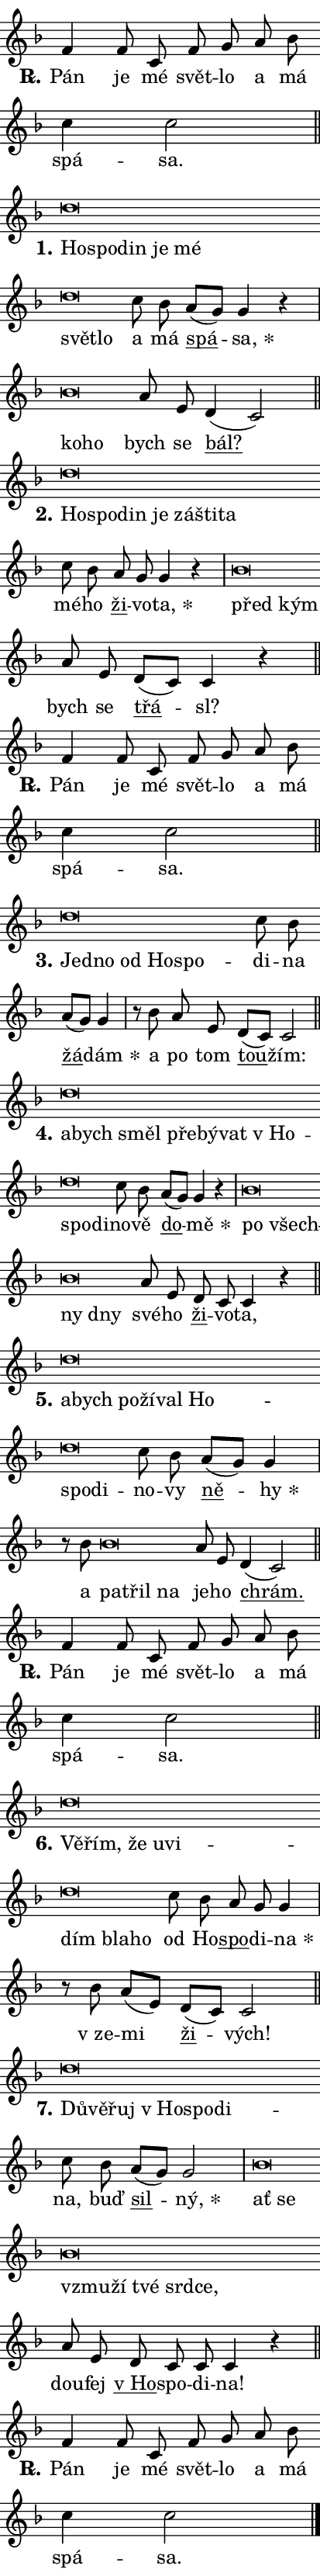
\version "2.22.1"
\header { tagline = "" }
\paper {
  indent = 0\cm
  top-margin = 0\cm
  right-margin = 0\cm
  bottom-margin = 0\cm
  left-margin = 0\cm
  paper-width = 7\cm
  page-breaking = #ly:one-page-breaking
  system-system-spacing.basic-distance = #11
  score-system-spacing.basic-distance = #11
  ragged-last = ##f
}


%% Author: Thomas Morley
%% https://lists.gnu.org/archive/html/lilypond-user/2020-05/msg00002.html
#(define (line-position grob)
"Returns position of @var[grob} in current system:
   @code{'start}, if at first time-step
   @code{'end}, if at last time-step
   @code{'middle} otherwise
"
  (let* ((col (ly:item-get-column grob))
         (ln (ly:grob-object col 'left-neighbor))
         (rn (ly:grob-object col 'right-neighbor))
         (col-to-check-left (if (ly:grob? ln) ln col))
         (col-to-check-right (if (ly:grob? rn) rn col))
         (break-dir-left
           (and
             (ly:grob-property col-to-check-left 'non-musical #f)
             (ly:item-break-dir col-to-check-left)))
         (break-dir-right
           (and
             (ly:grob-property col-to-check-right 'non-musical #f)
             (ly:item-break-dir col-to-check-right))))
        (cond ((eqv? 1 break-dir-left) 'start)
              ((eqv? -1 break-dir-right) 'end)
              (else 'middle))))

#(define (tranparent-at-line-position vctor)
  (lambda (grob)
  "Relying on @code{line-position} select the relevant enry from @var{vctor}.
Used to determine transparency,"
    (case (line-position grob)
      ((end) (not (vector-ref vctor 0)))
      ((middle) (not (vector-ref vctor 1)))
      ((start) (not (vector-ref vctor 2))))))

noteHeadBreakVisibility =
#(define-music-function (break-visibility)(vector?)
"Makes @code{NoteHead}s transparent relying on @var{break-visibility}"
#{
  \override NoteHead.transparent =
    #(tranparent-at-line-position break-visibility)
#})

#(define delete-ledgers-for-transparent-note-heads
  (lambda (grob)
    "Reads whether a @code{NoteHead} is transparent.
If so this @code{NoteHead} is removed from @code{'note-heads} from
@var{grob}, which is supposed to be @code{LedgerLineSpanner}.
As a result ledgers are not printed for this @code{NoteHead}"
    (let* ((nhds-array (ly:grob-object grob 'note-heads))
           (nhds-list
             (if (ly:grob-array? nhds-array)
                 (ly:grob-array->list nhds-array)
                 '()))
           ;; Relies on the transparent-property being done before
           ;; Staff.LedgerLineSpanner.after-line-breaking is executed.
           ;; This is fragile ...
           (to-keep
             (remove
               (lambda (nhd)
                 (ly:grob-property nhd 'transparent #f))
               nhds-list)))
      ;; TODO find a better method to iterate over grob-arrays, similiar
      ;; to filter/remove etc for lists
      ;; For now rebuilt from scratch
      (set! (ly:grob-object grob 'note-heads)  '())
      (for-each
        (lambda (nhd)
          (ly:pointer-group-interface::add-grob grob 'note-heads nhd))
        to-keep))))

hideNotes = {
  \noteHeadBreakVisibility #begin-of-line-visible
}
unHideNotes = {
  \noteHeadBreakVisibility #all-visible
}

% work-around for resetting accidentals
% https://lilypond.org/doc/v2.23/Documentation/notation/displaying-rhythms#unmetered-music
cadenzaMeasure = {
  \cadenzaOff
  \partial 1024 s1024
  \cadenzaOn
}

#(define-markup-command (accent layout props text) (markup?)
  "Underline accented syllable"
  (interpret-markup layout props
    #{\markup \override #'(offset . 4.3) \underline { #text }#}))

responsum = \markup \concat {
  "R" \hspace #-1.05 \path #0.1 #'((moveto 0 0.07) (lineto 0.9 0.8)) \hspace #0.05 "."
}

\layout {
    \context {
        \Staff
        \remove "Time_signature_engraver"
        \override LedgerLineSpanner.after-line-breaking = #delete-ledgers-for-transparent-note-heads
    }
    \context {
        \Voice {
            \override NoteHead.output-attributes = #'((class . "notehead"))
            \override Hairpin.height = #0.55
        }
    }
    \context {
        \Lyrics {
            \override StanzaNumber.output-attributes = #'((class . "stanzanumber"))
            \override LyricSpace.minimum-distance = #0.9
            \override LyricText.font-name = #"TeX Gyre Schola"
            \override LyricText.font-size = 1
            \override StanzaNumber.font-name = #"TeX Gyre Schola Bold"
            \override StanzaNumber.font-size = 1
        }
    }
}

% magnetic-lyrics.ily
%
%   written by
%     Jean Abou Samra <jean@abou-samra.fr>
%     Werner Lemberg <wl@gnu.org>
%
%   adapted by
%     Jiri Hon <jiri.hon@gmail.com>
%
% Version 2022-Apr-15

% https://www.mail-archive.com/lilypond-user@gnu.org/msg149350.html

#(define (Left_hyphen_pointer_engraver context)
   "Collect syllable-hyphen-syllable occurrences in lyrics and store
them in properties.  This engraver only looks to the left.  For
example, if the lyrics input is @code{foo -- bar}, it does the
following.

@itemize @bullet
@item
Set the @code{text} property of the @code{LyricHyphen} grob between
@q{foo} and @q{bar} to @code{foo}.

@item
Set the @code{left-hyphen} property of the @code{LyricText} grob with
text @q{foo} to the @code{LyricHyphen} grob between @q{foo} and
@q{bar}.
@end itemize

Use this auxiliary engraver in combination with the
@code{lyric-@/text::@/apply-@/magnetic-@/offset!} hook."
   (let ((hyphen #f)
         (text #f))
     (make-engraver
      (acknowledgers
       ((lyric-syllable-interface engraver grob source-engraver)
        (set! text grob)))
      (end-acknowledgers
       ((lyric-hyphen-interface engraver grob source-engraver)
        ;(when (not (grob::has-interface grob 'lyric-space-interface))
          (set! hyphen grob)));)
      ((stop-translation-timestep engraver)
       (when (and text hyphen)
         (ly:grob-set-object! text 'left-hyphen hyphen))
       (set! text #f)
       (set! hyphen #f)))))

#(define (lyric-text::apply-magnetic-offset! grob)
   "If the space between two syllables is less than the value in
property @code{LyricText@/.details@/.squash-threshold}, move the right
syllable to the left so that it gets concatenated with the left
syllable.

Use this function as a hook for
@code{LyricText@/.after-@/line-@/breaking} if the
@code{Left_@/hyphen_@/pointer_@/engraver} is active."
   (let ((hyphen (ly:grob-object grob 'left-hyphen #f)))
     (when hyphen
       (let ((left-text (ly:spanner-bound hyphen LEFT)))
         (when (grob::has-interface left-text 'lyric-syllable-interface)
           (let* ((common (ly:grob-common-refpoint grob left-text X))
                  (this-x-ext (ly:grob-extent grob common X))
                  (left-x-ext
                   (begin
                     ;; Trigger magnetism for left-text.
                     (ly:grob-property left-text 'after-line-breaking)
                     (ly:grob-extent left-text common X)))
                  ;; `delta` is the gap width between two syllables.
                  (delta (- (interval-start this-x-ext)
                            (interval-end left-x-ext)))
                  (details (ly:grob-property grob 'details))
                  (threshold (assoc-get 'squash-threshold details 0.2)))
             (when (< delta threshold)
               (let* (;; We have to manipulate the input text so that
                      ;; ligatures crossing syllable boundaries are not
                      ;; disabled.  For languages based on the Latin
                      ;; script this is essentially a beautification.
                      ;; However, for non-Western scripts it can be a
                      ;; necessity.
                      (lt (ly:grob-property left-text 'text))
                      (rt (ly:grob-property grob 'text))
                      (is-space (grob::has-interface hyphen 'lyric-space-interface))
                      (space (if is-space " " ""))
                      (space-markup (grob-interpret-markup grob " "))
                      (space-size (interval-length (ly:stencil-extent space-markup X)))
                      (extra-delta (if is-space space-size 0))
                      ;; Append new syllable.
                      (ltrt-space (if (and (string? lt) (string? rt))
                                (string-append lt space rt)
                                (make-concat-markup (list lt space rt))))
                      ;; Right-align `ltrt` to the right side.
                      (ltrt-space-markup (grob-interpret-markup
                               grob
                               (make-translate-markup
                                (cons (interval-length this-x-ext) 0)
                                (make-right-align-markup ltrt-space)))))
                 (begin
                   ;; Don't print `left-text`.
                   (ly:grob-set-property! left-text 'stencil #f)
                   ;; Set text and stencil (which holds all collected
                   ;; syllables so far) and shift it to the left.
                   (ly:grob-set-property! grob 'text ltrt-space)
                   (ly:grob-set-property! grob 'stencil ltrt-space-markup)
                   (ly:grob-translate-axis! grob (- (- delta extra-delta)) X))))))))))


#(define (lyric-hyphen::displace-bounds-first grob)
   ;; Make very sure this callback isn't triggered too early.
   (let ((left (ly:spanner-bound grob LEFT))
         (right (ly:spanner-bound grob RIGHT)))
     (ly:grob-property left 'after-line-breaking)
     (ly:grob-property right 'after-line-breaking)
     (ly:lyric-hyphen::print grob)))

squashThreshold = #0.4

\layout {
  \context {
    \Lyrics
    \consists #Left_hyphen_pointer_engraver
    \override LyricText.after-line-breaking =
      #lyric-text::apply-magnetic-offset!
    \override LyricHyphen.stencil = #lyric-hyphen::displace-bounds-first
    \override LyricText.details.squash-threshold = \squashThreshold
    \override LyricHyphen.minimum-distance = 0
    \override LyricHyphen.minimum-length = \squashThreshold
  }
}

squash = \override LyricText.details.squash-threshold = 9999
unSquash = \override LyricText.details.squash-threshold = \squashThreshold

left = \override LyricText.self-alignment-X = #LEFT
unLeft = \revert LyricText.self-alignment-X

starOffset = #(lambda (grob) 
                (let ((x_offset (ly:self-alignment-interface::aligned-on-x-parent grob)))
                  (if (= x_offset 0) 0 (+ x_offset 1.2))))

star = #(define-music-function (syllable)(string?)
"Append star separator at the end of a syllable"
#{
  \once \override LyricText.X-offset = #starOffset
  \lyricmode { \markup {
    #syllable
    \override #'((font-name . "TeX Gyre Schola Bold")) \hspace #0.2 \lower #0.65 \larger "*"
  } }
#})

starAccent = #(define-music-function (syllable)(string?)
"Append star separator at the end of a syllable and make accent"
#{
  \once \override LyricText.X-offset = #starOffset
  \lyricmode { \markup {
    \accent #syllable
    \override #'((font-name . "TeX Gyre Schola Bold")) \hspace #0.2 \lower #0.65 \larger "*"
  } }
#})

breath = #(define-music-function (syllable)(string?)
"Append breathing indicator at the end of a syllable"
#{
  \lyricmode { \markup { #syllable "+" } }
#})

optionalBreath = #(define-music-function (syllable)(string?)
"Append optional breathing indicator at the end of a syllable"
#{
  \lyricmode { \markup { #syllable "(+)" } }
#})


\score {
    <<
        \new Voice = "melody" { \cadenzaOn \key f \major \relative { f'4 f8 c f g a bes \bar "" c4 c2 \cadenzaMeasure \bar "||" \break }
\relative { d''\breve*1/16 \hideNotes \breve*1/16 \bar "" \breve*1/16 \bar "" \breve*1/16 \bar "" \breve*1/16 \bar "" \breve*1/16 \breve*1/16 \bar "" \unHideNotes c8 bes \bar "" a[( g)] g4 r \cadenzaMeasure \bar "|" bes\breve*1/16 \hideNotes \breve*1/16 \bar "" \unHideNotes a8 e \bar "" d4( c2) \cadenzaMeasure \bar "||" \break }
\relative { d''\breve*1/16 \hideNotes \breve*1/16 \bar "" \breve*1/16 \bar "" \breve*1/16 \bar "" \breve*1/16 \bar "" \breve*1/16 \breve*1/16 \bar "" \unHideNotes c8 bes \bar "" a g g4 r \cadenzaMeasure \bar "|" bes\breve*1/16 \hideNotes \breve*1/16 \bar "" \unHideNotes a8 e \bar "" d[( c)] c4 r \cadenzaMeasure \bar "||" \break }
\relative { f'4 f8 c f g a bes \bar "" c4 c2 \cadenzaMeasure \bar "||" \break }
\relative { d''\breve*1/16 \hideNotes \breve*1/16 \bar "" \breve*1/16 \bar "" \breve*1/16 \breve*1/16 \bar "" \unHideNotes c8 bes \bar "" a[( g)] g4 \cadenzaMeasure \bar "|" r8 bes a8 e \bar "" d[( c)] c2 \cadenzaMeasure \bar "||" \break }
\relative { d''\breve*1/16 \hideNotes \breve*1/16 \bar "" \breve*1/16 \bar "" \breve*1/16 \bar "" \breve*1/16 \bar "" \breve*1/16 \bar "" \breve*1/16 \bar "" \breve*1/16 \breve*1/16 \bar "" \unHideNotes c8 bes \bar "" a[( g)] g4 r \cadenzaMeasure \bar "|" bes\breve*1/16 \hideNotes \breve*1/16 \bar "" \breve*1/16 \breve*1/16 \bar "" \unHideNotes a8 e \bar "" d c c4 r \cadenzaMeasure \bar "||" \break }
\relative { d''\breve*1/16 \hideNotes \breve*1/16 \bar "" \breve*1/16 \bar "" \breve*1/16 \bar "" \breve*1/16 \bar "" \breve*1/16 \bar "" \breve*1/16 \breve*1/16 \bar "" \unHideNotes c8 bes \bar "" a[( g)] g4 \cadenzaMeasure \bar "|" r8 bes bes\breve*1/16 \hideNotes \breve*1/16 \breve*1/16 \bar "" \unHideNotes a8 e \bar "" d4( c2) \cadenzaMeasure \bar "||" \break }
\relative { f'4 f8 c f g a bes \bar "" c4 c2 \cadenzaMeasure \bar "||" \break }
\relative { d''\breve*1/16 \hideNotes \breve*1/16 \bar "" \breve*1/16 \bar "" \breve*1/16 \bar "" \breve*1/16 \bar "" \breve*1/16 \bar "" \breve*1/16 \breve*1/16 \bar "" \unHideNotes c8 bes \bar "" a g g4 \cadenzaMeasure \bar "|" r8 bes a8[( e)] \bar "" d[( c)] c2 \cadenzaMeasure \bar "||" \break }
\relative { d''\breve*1/16 \hideNotes \breve*1/16 \bar "" \breve*1/16 \bar "" \breve*1/16 \bar "" \breve*1/16 \breve*1/16 \bar "" \unHideNotes c8 bes \bar "" a[( g)] g2 \cadenzaMeasure \bar "|" bes\breve*1/16 \hideNotes \breve*1/16 \bar "" \breve*1/16 \bar "" \breve*1/16 \bar "" \breve*1/16 \bar "" \breve*1/16 \breve*1/16 \bar "" \unHideNotes a8 e \bar "" d c c c4 r \cadenzaMeasure \bar "||" \break }
\relative { f'4 f8 c f g a bes \bar "" c4 c2 \cadenzaMeasure \bar "||" \break } \bar "|." }
        \new Lyrics \lyricsto "melody" { \lyricmode { \set stanza = \responsum
Pán je mé svět -- lo a má spá -- sa.
\set stanza = "1."
\left Ho -- \squash spo -- din je mé svět -- lo \unLeft \unSquash a má \markup \accent spá -- \star sa, \left ko -- \squash ho \unLeft \unSquash bych se \markup \accent bál?
\set stanza = "2."
\left Ho -- \squash spo -- din je zá -- šti -- ta \unLeft \unSquash mé -- ho \markup \accent ži -- vo -- \star ta, \left před \squash kým \unLeft \unSquash bych se \markup \accent třá -- sl?
\set stanza = \responsum
Pán je mé svět -- lo a má spá -- sa.
\set stanza = "3."
\left Jed -- \squash no od Ho -- spo -- \unLeft \unSquash di -- na \markup \accent žá -- \star dám a po tom \markup \accent tou -- žím:
\set stanza = "4."
\left a -- \squash bych směl pře -- bý -- vat "v Ho" -- spo -- di -- \unLeft \unSquash no -- vě \markup \accent do -- \star mě \left po \squash všech -- ny dny \unLeft \unSquash své -- ho \markup \accent ži -- vo -- ta,
\set stanza = "5."
\left a -- \squash bych po -- ží -- val Ho -- spo -- di -- \unLeft \unSquash no -- vy \markup \accent ně -- \star hy a \left pa -- \squash třil na \unLeft \unSquash je -- ho \markup \accent chrám.
\set stanza = \responsum
Pán je mé svět -- lo a má spá -- sa.
\set stanza = "6."
\left Vě -- \squash řím, že u -- vi -- dím bla -- ho \unLeft \unSquash od Ho -- \markup \accent spo -- di -- \star na "v ze" -- mi \markup \accent ži -- vých!
\set stanza = "7."
\left Dů -- \squash vě -- řuj "v Ho" -- spo -- di -- \unLeft \unSquash na, buď \markup \accent sil -- \star ný, \left ať \squash se vzmu -- ží tvé srd -- ce, \unLeft \unSquash dou -- fej \markup \accent "v Ho" -- spo -- di -- na!
\set stanza = \responsum
Pán je mé svět -- lo a má spá -- sa. } }
    >>
    \layout {}
}
